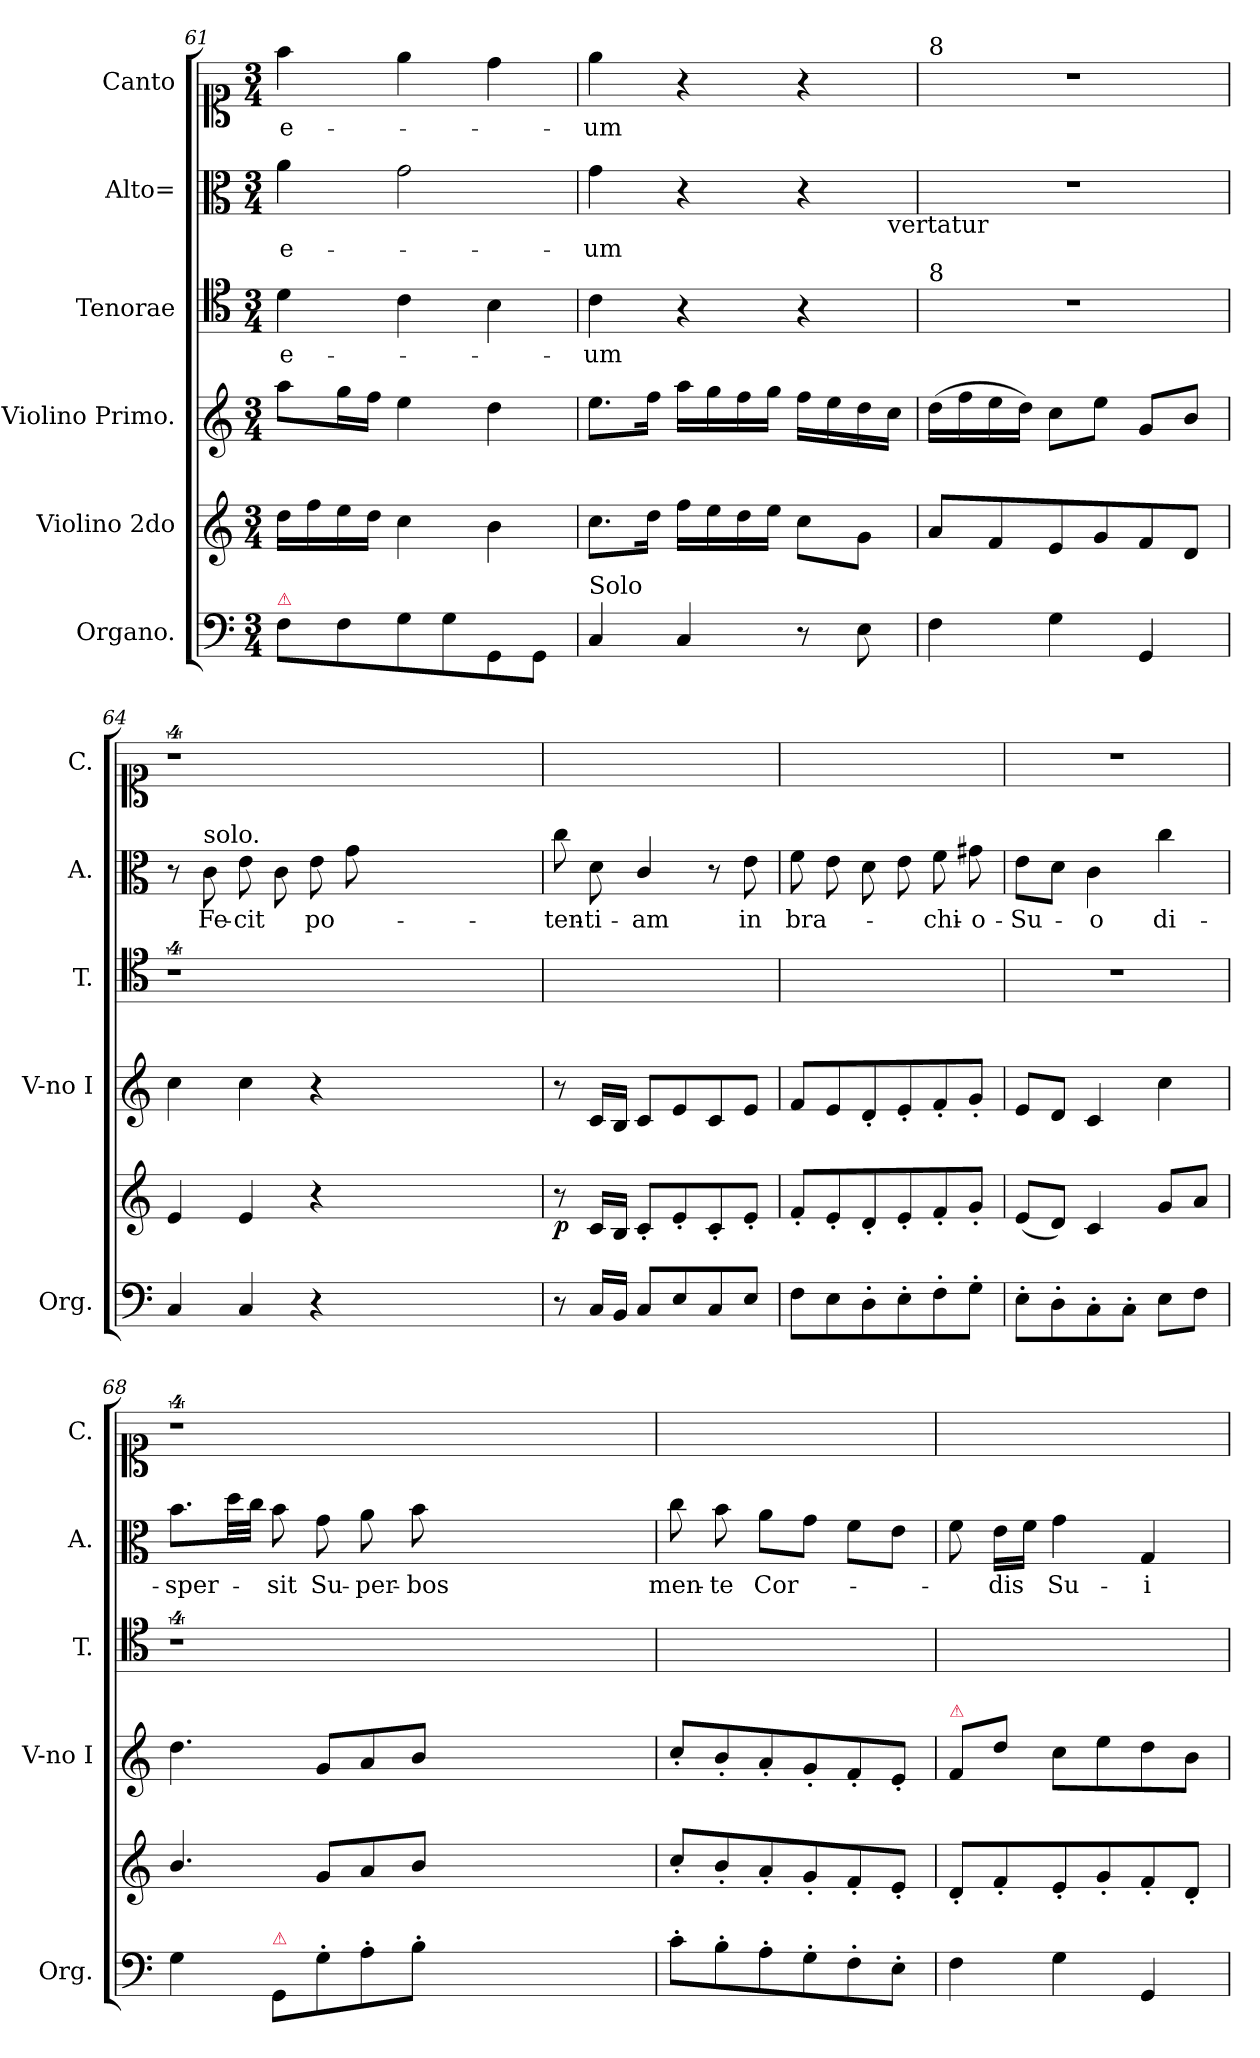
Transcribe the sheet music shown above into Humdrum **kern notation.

**kern	**dynam	**kern	**dynam	**kern	**dynam	**kern	**text	**kern	**text	**kern	**text
*part6	*part6	*part5	*part5	*part4	*part4	*part3	*part3	*part2	*part2	*part1	*part1
*staff6	*staff6	*staff5	*staff5	*staff4	*staff4	*staff3	*staff3	*staff2	*staff2	*staff1	*staff1
*I"Organo.	*	*I"Violino 2do	*	*I"Violino Primo.	*	*I"Tenorae	*	*I"Alto=	*	*I"Canto	*
*I'Org.	*	*	*	*I'V-no I	*	*I'T.	*	*I'A.	*	*I'C.	*
*clefF4	*	*clefG2	*	*clefG2	*	*clefC4	*	*clefC3	*	*clefC1	*
*k[]	*	*k[]	*	*k[]	*	*k[]	*	*k[]	*	*k[]	*
*C:	*	*C:	*	*C:	*	*C:	*	*C:	*	*C:	*
*M3/4	*	*M3/4	*	*M3/4	*	*M3/4	*	*M3/4	*	*M3/4	*
=61	=61	=61	=61	=61	=61	=61	=61	=61	=61	=61	=61
!LO:TX:a:color=crimson:t=⚠	!	!	!	!	!	!	!	!	!	!	!
8F\L	.	16dd\LL	.	8aa\L	.	4d\	e-	4a\	e-	4ff\	e-
.	.	16ff\	.	.	.	.	.	.	.	.	.
8F\	.	16ee\	.	16gg\L	.	.	.	.	.	.	.
.	.	16dd\JJ	.	16ff\JJ	.	.	.	.	.	.	.
8G\	.	4cc\	.	4ee\	.	4c\	.	2g\	.	4ee\	.
8G\	.	.	.	.	.	.	.	.	.	.	.
8GG/	.	4b\	.	4dd\	.	4B\	.	.	.	4dd\	.
8GG/J	.	.	.	.	.	.	.	.	.	.	.
=62	=62	=62	=62	=62	=62	=62	=62	=62	=62	=62	=62
!LO:TX:a:t=Solo	!	!	!	!	!	!	!	!	!	!	!
*	*	*	*	*	*	*	*	*^	*	*	*
4C/	.	8.cc\L	.	8.ee\L	.	4c\	-um	4g\	2ryy	-um	4ee\	-um
.	.	16dd\Jk	.	16ff\Jk	.	.	.	.	.	.	.	.
4C/	.	16ff\LL	.	16aa\LL	.	4r	.	4r	.	.	4r	.
.	.	16ee\	.	16gg\	.	.	.	.	.	.	.	.
.	.	16dd\	.	16ff\	.	.	.	.	.	.	.	.
.	.	16ee\JJ	.	16gg\JJ	.	.	.	.	.	.	.	.
8r	.	8cc\L	.	16ff\LL	.	4r	.	4r	8.ryy	.	4r	.
.	.	.	.	16ee\	.	.	.	.	.	.	.	.
8E\	.	8g\J	.	16dd\	.	.	.	.	.	.	.	.
!	!	!	!	!	!	!	!	!	!LO:TX:b:t=vertatur	!	!	!
.	.	.	.	16cc\JJ	.	.	.	.	16ryy	.	.	.
=63	=63	=63	=63	=63	=63	=63	=63	=63	=63	=63	=63	=63
!	!	!	!	!	!	!	!	!	!	!	!LO:TX:a:t=8	!
!	!	!	!	!	!	!	!	!LO:TX:a:t=1	!	!	!	!
!	!	!	!	!	!	!LO:TX:a:t=8	!	!	!	!	!	!
*	*	*	*	*	*	*	*	*v	*v	*	*	*
4F\	.	8a/L	.	(16dd\LL	.	2.r	.	2.r	.	2.r	.
.	.	.	.	16ff\	.	.	.	.	.	.	.
.	.	8f/	.	16ee\	.	.	.	.	.	.	.
.	.	.	.	16dd\JJ)	.	.	.	.	.	.	.
4G\	.	8e/	.	8cc\L	.	.	.	.	.	.	.
.	.	8g/	.	8ee\J	.	.	.	.	.	.	.
4GG/	.	8f/	.	8g/L	.	.	.	.	.	.	.
.	.	8d/J	.	8b/J	.	.	.	.	.	.	.
=64	=64	=64	=64	=64	=64	=64	=64	=64	=64	=64	=64
!	!LO:DY:a	!	!	!	!	!	!	!	!	!	!
4C/	Piano	4e/	.	4cc\	.	4%9r	.	8r	.	4%9r	.
!	!	!	!	!	!	!	!	!LO:TX:a:t=solo.	!	!	!
.	.	.	.	.	.	.	.	8c\	Fe-	.	.
4C/	.	4e/	.	4cc\	.	.	.	8e\	-cit	.	.
.	.	.	.	.	.	.	.	8c\	.	.	.
4r	.	4r	.	4r	.	.	.	8e\	po-	.	.
.	.	.	.	.	.	.	.	8g\	.	.	.
1.ryy	.	1.ryy	.	1.ryy	.	.	.	1.ryy	.	.	.
=65	=65	=65	=65	=65	=65	=65	=65	=65	=65	=65	=65
8r	.	8r	p.	8r	.	2.ryy	.	8cc\	-ten-	2.ryy	.
!	!	!	!	!	!LO:DY:a	!	!	!	!	!	!
16C/LL	.	16c/LL	.	16c/LL	pia=	.	.	8d\	-ti-	.	.
16BB/JJ	.	16B/JJ	.	16B/JJ	.	.	.	.	.	.	.
8C/L	.	8c'/L	.	8c/L	.	.	.	4c/	-am	.	.
8E/	.	8e'/	.	8e/	.	.	.	.	.	.	.
8C/	.	8c'/	.	8c/	.	.	.	8r	.	.	.
8E/J	.	8e'/J	.	8e/J	.	.	.	8e\	in	.	.
=66	=66	=66	=66	=66	=66	=66	=66	=66	=66	=66	=66
8F\L	.	8f'/L	.	8f/L	.	2.ryy	.	8f\	bra-	2.ryy	.
8E\	.	8e'/	.	8e/	.	.	.	8e\	.	.	.
8D'\	.	8d'/	.	8d'/	.	.	.	8d\	.	.	.
8E'\	.	8e'/	.	8e'/	.	.	.	8e\	.	.	.
8F'\	.	8f'/	.	8f'/	.	.	.	8f\	-chi-	.	.
8G'\J	.	8g'/J	.	8g'/J	.	.	.	8g#X\	-o-	.	.
=67	=67	=67	=67	=67	=67	=67	=67	=67	=67	=67	=67
8E'\L	.	(8e/L	.	8e/L	.	2.r	.	8e\L	Su-	2.r	.
8D'\	.	8d/J)	.	8d/J	.	.	.	8d\J	.	.	.
8C'\	.	4c/	.	4c/	.	.	.	4c\	-o	.	.
8C'\J	.	.	.	.	.	.	.	.	.	.	.
8E\L	.	8g/L	.	4cc\	.	.	.	4cc\	di-	.	.
8F\J	.	8a/J	.	.	.	.	.	.	.	.	.
=68	=68	=68	=68	=68	=68	=68	=68	=68	=68	=68	=68
4G\	.	4.b/	.	4.dd\	.	4%9r	.	8.b\L	-sper-	4%9r	.
.	.	.	.	.	.	.	.	32dd\LL	.	.	.
.	.	.	.	.	.	.	.	32cc\JJJ	.	.	.
!LO:TX:a:color=crimson:t=⚠	!	!	!	!	!	!	!	!	!	!	!
8GG/L	.	.	.	.	.	.	.	8b\	-sit	.	.
8G'>\	.	8g/L	.	8g/L	.	.	.	8g\	Su-	.	.
8A'>\	.	8a/	.	8a/	.	.	.	8a\	-per-	.	.
8B'>\J	.	8b/J	.	8b/J	.	.	.	8b\	-bos	.	.
1.ryy	.	1.ryy	.	1.ryy	.	.	.	1.ryy	.	.	.
=69	=69	=69	=69	=69	=69	=69	=69	=69	=69	=69	=69
8c'\L	.	8cc'/L	.	8cc'/L	.	2.ryy	.	8cc\	men-	2.ryy	.
8B'\	.	8b'/	.	8b'/	.	.	.	8b\	-te	.	.
8A'\	.	8a'/	.	8a'/	.	.	.	8a\L	Cor-	.	.
8G'\	.	8g'/	.	8g'/	.	.	.	8g\J	.	.	.
8F'\	.	8f'/	.	8f'/	.	.	.	8f\L	.	.	.
8E'\J	.	8e'/J	.	8e'/J	.	.	.	8e\J	.	.	.
=70	=70	=70	=70	=70	=70	=70	=70	=70	=70	=70	=70
!	!	!	!	!LO:TX:a:color=crimson:t=⚠	!	!	!	!	!	!	!
4F\	.	8d'/L	.	8f/L	.	2.ryy	.	8f\	.	2.ryy	.
.	.	8f'/	.	8dd\J	.	.	.	16e\LL	-dis	.	.
.	.	.	.	.	.	.	.	16f\JJ	.	.	.
4G\	.	8e'/	.	8cc\L	.	.	.	4g\	Su-	.	.
.	.	8g'/	.	8ee\	.	.	.	.	.	.	.
4GG/	.	8f'/	.	8dd\	.	.	.	4G/	-i	.	.
.	.	8d'/J	.	8b\J	.	.	.	.	.	.	.
=	=	=	=	=	=	=	=	=	=	=	=
*-	*-	*-	*-	*-	*-	*-	*-	*-	*-	*-	*-
